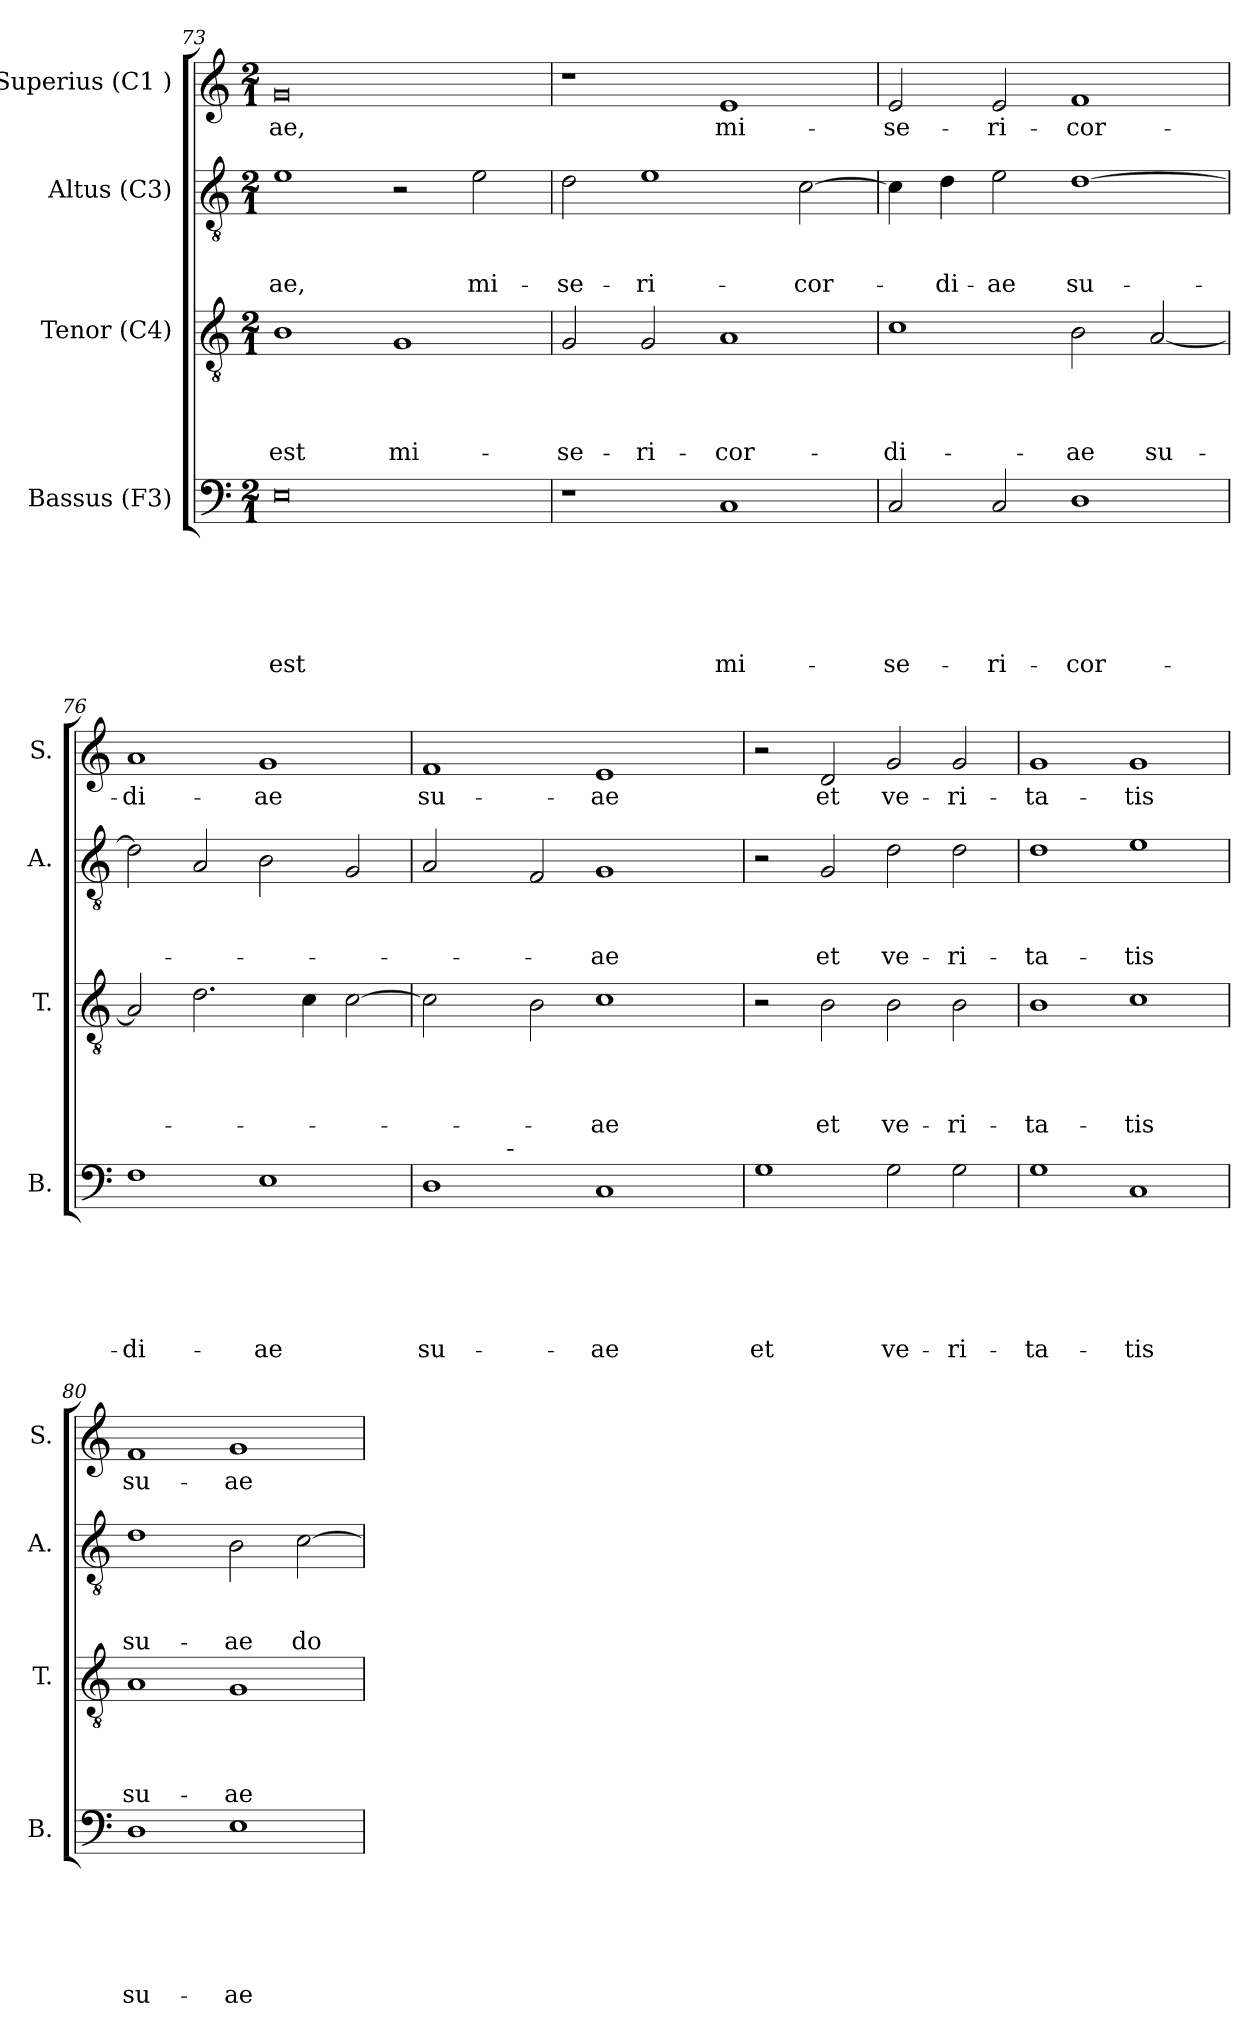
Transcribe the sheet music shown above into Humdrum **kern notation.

**kern	**text	**text	**text	**text	**text	**text	**kern	**text	**text	**text	**text	**kern	**text	**text	**text	**kern	**text
*part4	*part4	*part4	*part4	*part4	*part4	*part4	*part3	*part3	*part3	*part3	*part3	*part2	*part2	*part2	*part2	*part1	*part1
*staff4	*staff4	*staff4	*staff4	*staff4	*staff4	*staff4	*staff3	*staff3	*staff3	*staff3	*staff3	*staff2	*staff2	*staff2	*staff2	*staff1	*staff1
*I"Bassus (F3)	*	*	*	*	*	*	*I"Tenor (C4)	*	*	*	*	*I"Altus (C3)	*	*	*	*I"Superius (C1 )	*
*I'B.	*	*	*	*	*	*	*I'T.	*	*	*	*	*I'A.	*	*	*	*I'S.	*
*clefF4	*	*	*	*	*	*	*clefGv2	*	*	*	*	*clefGv2	*	*	*	*clefG2	*
*k[]	*	*	*	*	*	*	*k[]	*	*	*	*	*k[]	*	*	*	*k[]	*
*C:	*	*	*	*	*	*	*C:	*	*	*	*	*C:	*	*	*	*C:	*
*M2/1	*	*	*	*	*	*	*M2/1	*	*	*	*	*M2/1	*	*	*	*M2/1	*
=73	=73	=73	=73	=73	=73	=73	=73	=73	=73	=73	=73	=73	=73	=73	=73	=73	=73
!	!	!	!	!	!	!LO:LY:b	!	!	!	!	!LO:LY:b	!	!	!	!LO:LY:b	!	!LO:LY:b
0E	.	.	.	.	.	est	1B	.	.	.	est	1e	.	.	-ae,	0g	-ae,
!	!	!	!	!	!	!	!	!	!	!	!LO:LY:b	!	!	!	!	!	!
.	.	.	.	.	.	.	1G	.	.	.	mi-	2r	.	.	.	.	.
!	!	!	!	!	!	!	!	!	!	!	!	!	!	!	!LO:LY:b	!	!
.	.	.	.	.	.	.	.	.	.	.	.	2e\	.	.	mi-	.	.
=74	=74	=74	=74	=74	=74	=74	=74	=74	=74	=74	=74	=74	=74	=74	=74	=74	=74
!	!	!	!	!	!	!	!	!	!	!	!LO:LY:b	!	!	!	!LO:LY:b	!	!
1r	.	.	.	.	.	.	2G/	.	.	.	-se-	2d\	.	.	-se-	1r	.
!	!	!	!	!	!	!	!	!	!	!	!LO:LY:b	!	!	!	!LO:LY:b	!	!
.	.	.	.	.	.	.	2G/	.	.	.	-ri-	1e	.	.	-ri-	.	.
!	!	!	!	!	!	!LO:LY:b	!	!	!	!	!LO:LY:b	!	!	!	!	!	!LO:LY:b
1C	.	.	.	.	.	mi-	1A	.	.	.	-cor-	.	.	.	.	1e	mi-
!	!	!	!	!	!	!	!	!	!	!	!	!	!	!	!LO:LY:b	!	!
.	.	.	.	.	.	.	.	.	.	.	.	[>2c\	.	.	-cor-	.	.
=75	=75	=75	=75	=75	=75	=75	=75	=75	=75	=75	=75	=75	=75	=75	=75	=75	=75
!	!	!	!	!	!	!LO:LY:b	!	!	!	!	!LO:LY:b	!	!	!	!	!	!LO:LY:b
2C/	.	.	.	.	.	-se-	1c	.	.	.	-di-	4c\]	.	.	.	2e/	-se-
!	!	!	!	!	!	!	!	!	!	!	!	!	!	!	!LO:LY:b	!	!
.	.	.	.	.	.	.	.	.	.	.	.	4d\	.	.	-di-	.	.
!	!	!	!	!	!	!LO:LY:b	!	!	!	!	!	!	!	!	!LO:LY:b	!	!LO:LY:b
2C/	.	.	.	.	.	-ri-	.	.	.	.	.	2e\	.	.	-ae	2e/	-ri-
!	!	!	!	!	!	!LO:LY:b	!	!	!	!	!LO:LY:b	!	!	!	!LO:LY:b	!	!LO:LY:b
1D	.	.	.	.	.	-cor-	2B\	.	.	.	-ae	[>1d	.	.	su-	1f	-cor-
!	!	!	!	!	!	!	!	!	!	!	!LO:LY:b	!	!	!	!	!	!
.	.	.	.	.	.	.	[<2A/	.	.	.	su-	.	.	.	.	.	.
=76	=76	=76	=76	=76	=76	=76	=76	=76	=76	=76	=76	=76	=76	=76	=76	=76	=76
!	!	!	!	!	!	!LO:LY:b	!	!	!	!	!	!	!	!	!	!	!LO:LY:b
1F	.	.	.	.	.	-di-	2A/]	.	.	.	.	2d\]	.	.	.	1a	-di-
.	.	.	.	.	.	.	2.d\	.	.	.	.	2A/	.	.	.	.	.
!	!	!	!	!	!	!LO:LY:b	!	!	!	!	!	!	!	!	!	!	!LO:LY:b
1E	.	.	.	.	.	-ae	.	.	.	.	.	2B\	.	.	.	1g	-ae
.	.	.	.	.	.	.	4c\	.	.	.	.	.	.	.	.	.	.
.	.	.	.	.	.	.	[<2c\	.	.	.	.	2G/	.	.	.	.	.
!!LO:LB:g=z
=77	=77	=77	=77	=77	=77	=77	=77	=77	=77	=77	=77	=77	=77	=77	=77	=77	=77
!	!	!	!	!	!	!LO:LY:b	!	!	!	!	!	!	!	!	!	!	!LO:LY:b
*^	*	*	*	*	*	*	*	*	*	*	*	*	*	*	*	*	*
1D	4ryy	.	.	.	.	.	su-	2c\]	.	.	.	.	2A/	.	.	.	1f	su-
.	8ryy	.	.	.	.	.	.	.	.	.	.	.	.	.	.	.	.	.
.	32ryy	.	.	.	.	.	.	.	.	.	.	.	.	.	.	.	.	.
!	!LO:TX:a:t=-	!	!	!	!	!	!	!	!	!	!	!	!	!	!	!	!	!
.	1ryy	.	.	.	.	.	.	.	.	.	.	.	.	.	.	.	.	.
.	.	.	.	.	.	.	.	2B\	.	.	.	.	2F/	.	.	.	.	.
!	!	!	!	!	!	!	!LO:LY:b	!	!	!	!	!LO:LY:b	!	!	!	!LO:LY:b	!	!LO:LY:b
1C	.	.	.	.	.	.	-ae	1c	.	.	.	-ae	1G	.	.	-ae	1e	-ae
.	2ryy	.	.	.	.	.	.	.	.	.	.	.	.	.	.	.	.	.
.	16.ryy	.	.	.	.	.	.	.	.	.	.	.	.	.	.	.	.	.
=78	=78	=78	=78	=78	=78	=78	=78	=78	=78	=78	=78	=78	=78	=78	=78	=78	=78	=78
!	!	!	!	!	!	!	!LO:LY:b	!	!	!	!	!	!	!	!	!	!	!
*v	*v	*	*	*	*	*	*	*	*	*	*	*	*	*	*	*	*	*
1G	.	.	.	.	.	et	2r	.	.	.	.	2r	.	.	.	2r	.
!	!	!	!	!	!	!	!	!	!	!	!LO:LY:b	!	!	!	!LO:LY:b	!	!LO:LY:b
.	.	.	.	.	.	.	2B\	.	.	.	et	2G/	.	.	et	2d/	et
!	!	!	!	!	!	!LO:LY:b	!	!	!	!	!LO:LY:b	!	!	!	!LO:LY:b	!	!LO:LY:b
2G\	.	.	.	.	.	ve-	2B\	.	.	.	ve-	2d\	.	.	ve-	2g/	ve-
!	!	!	!	!	!	!LO:LY:b	!	!	!	!	!LO:LY:b	!	!	!	!LO:LY:b	!	!LO:LY:b
2G\	.	.	.	.	.	-ri-	2B\	.	.	.	-ri-	2d\	.	.	-ri-	2g/	-ri-
=79	=79	=79	=79	=79	=79	=79	=79	=79	=79	=79	=79	=79	=79	=79	=79	=79	=79
!	!	!	!	!	!	!LO:LY:b	!	!	!	!	!LO:LY:b	!	!	!	!LO:LY:b	!	!LO:LY:b
1G	.	.	.	.	.	-ta-	1B	.	.	.	-ta-	1d	.	.	-ta-	1g	-ta-
!	!	!	!	!	!	!LO:LY:b	!	!	!	!	!LO:LY:b	!	!	!	!LO:LY:b	!	!LO:LY:b
1C	.	.	.	.	.	-tis	1c	.	.	.	-tis	1e	.	.	-tis	1g	-tis
=80	=80	=80	=80	=80	=80	=80	=80	=80	=80	=80	=80	=80	=80	=80	=80	=80	=80
!	!	!	!	!	!	!LO:LY:b	!	!	!	!	!LO:LY:b	!	!	!	!LO:LY:b	!	!LO:LY:b
1D	.	.	.	.	.	su-	1A	.	.	.	su-	1d	.	.	su-	1f	su-
!	!	!	!	!	!	!LO:LY:b	!	!	!	!	!LO:LY:b	!	!	!	!LO:LY:b	!	!LO:LY:b
1E	.	.	.	.	.	-ae	1G	.	.	.	-ae	2B\	.	.	-ae	1g	-ae
!	!	!	!	!	!	!	!	!	!	!	!	!	!	!	!LO:LY:b	!	!
.	.	.	.	.	.	.	.	.	.	.	.	[>2c\	.	.	do-	.	.
=	=	=	=	=	=	=	=	=	=	=	=	=	=	=	=	=	=
*-	*-	*-	*-	*-	*-	*-	*-	*-	*-	*-	*-	*-	*-	*-	*-	*-	*-
